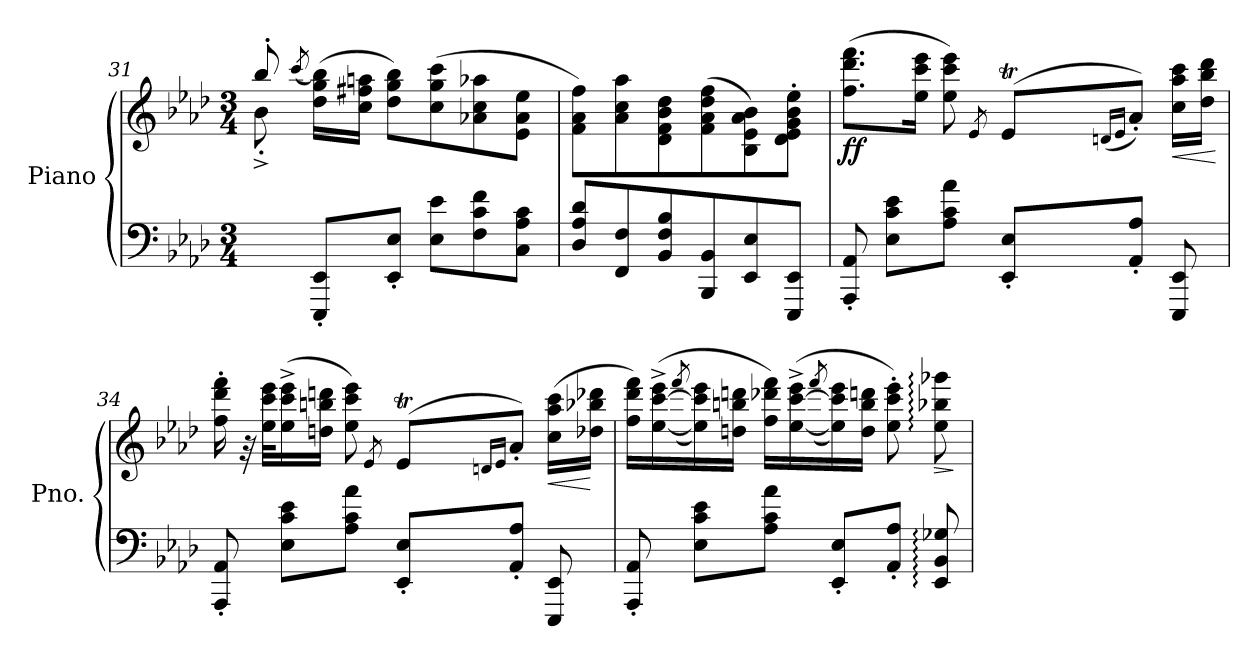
**kern	**kern	**dynam
*part1	*part1	*part1
*staff2	*staff1	*staff1/2
*I"Piano	*	*
*I'Pno.	*	*
!!LO:LB:g=z
*clefF4	*clefG2	*
*k[b-e-a-d-]	*k[b-e-a-d-]	*
*M3/4	*M3/4	*
=31	=31	=31
*	*^	*
8ryy	8bb-'/	8b-^'\	.
.	(>8qccc/	.	.
!	!	!	!LO:DY:b
8EEE-/' 8EE-/'L	(16dd-\ 16gg\ 16bb-\LL)	2ryy	other-dynamics
.	16cc\ 16ff#X\ 16aan\JJ	.	.
8EE-/' 8E-/'J	8dd-\ 8gg\ 8bb-\L)	.	.
8E-\ 8e-\L	(8cc\ 8gg\ 8ccc\	.	.
8F\ 8c\ 8f\	8a-X\ 8cc\ 8aa-X\	.	.
8C\ 8A-\ 8c\J	8e-\ 8a-\ 8ee-\J	8ryy	.
*	*v	*v	*
=32	=32	=32
8D-/ 8A-/ 8d-/L	8f\ 8a-\ 8ff\L)	.
8FF/ 8F/	8a-\ 8cc\ 8aa-\	.
8BB-/ 8F/ 8B-/	8d-\ 8f\ 8b-\ 8dd-\	.
8BBB-/ 8BB-/	(8f\ 8a-\ 8dd-\ 8ff\	.
8EE-/ 8E-/	8B-\ 8e-\ 8a-\ 8b-\)	.
8EEE-/ 8EE-/J	8d-\' 8e-\' 8g\' 8b-\' 8ee-\'J	.
=33	=33	=33
*	*^	*
!	!	!	!LO:DY:b
8AAA-/' 8AA-/'	(>8.ff\ 8.ddd-\ 8.fff\L	4.ryy	ff
8E-\ 8c\ 8e-\L	.	.	.
.	16ee-\ 16ccc\ 16eee-\Jk	.	.
8A-\ 8c\ 8a-\J	8ee-\ 8ccc\ 8eee-\)	.	.
.	8qe-/	.	.
8EE-/' 8E-/'L	(8e-T/L	32fyy	.
.	.	32e-yy	.
.	.	32fyy	.
.	.	32e-yy	.
.	(16qdn/LL	.	.
.	16qe-/JJ	.	.
8AA-/' 8A-/'J	8a-'/J))	4ryy	.
!	!	!	!LO:HP:b
8EEE-/ 8EE-/	16cc\ 16aa-\ 16ccc\LL	.	<
.	16dd-\ 16bb-\ 16ddd-\JJ	.	.
*	*v	*v	*
.	.	[
!!LO:LB:g=z
=34	=34	=34
*	*^	*
8AAA-/' 8AA-/'	16ryy	16ff\' 16ddd-\' 16fff\'	.
.	32rg	32ryy	.
.	32ryy	32ee-\ 32ccc\ 32eee-\KLL	.
8E-\ 8c\ 8e-\L	8ryy	(>16ee-\^ 16ccc\^ 16eee-\^	.
.	.	16ddn\ 16bbn\ 16dddn\JJ	.
8A-\ 8c\ 8a-\J	8ryy	8ee-\ 8ccc\ 8eee-\)	.
.	8qe-/	.	.
8EE-/' 8E-/'L	(8e-T/L	32fyy	.
.	.	32e-yy	.
.	.	32fyy	.
.	.	32e-yy	.
.	16qdn/LL	.	.
.	16qe-/JJ	.	.
8AA-/' 8A-/'J	8a-'/J)	4ryy	.
!	!	!	!LO:HP:b
8EEE-/ 8EE-/	(>16cc\ 16aa-\ 16ccc\LL	.	<
.	16dd-X\ 16bb-X\ 16ddd-X\JJ	.	[
*	*v	*v	*
=35	=35	=35
8AAA-/' 8AA-/'	16ff\ 16ddd-\ 16fff\LL)	.
.	([16ee-\^ [16ccc\^ 16eee-\^	.
.	(>8qfff/	.
8E-\ 8c\ 8e-\L	16ee-\] 16ccc\] 16eee-\)	.
.	16ddn\ 16bbn\ 16dddn\JJ	.
8A-\ 8c\ 8a-\J	16ff\ 16ddd-X\ 16fff\LL)	.
.	([16ee-\^ [16ccc\^ 16eee-\^	.
.	(>8qfff/	.
8EE-/' 8E-/'L	16ee-\] 16ccc\] 16eee-\)	.
.	16dd\ 16bb\ 16dddn\JJ	.
8AA-/' 8A-/'J	8ee-\' 8ccc\' 8eee-\')	.
!	!	!LO:HP:b
8EE-/: 8BB-/: 8G-X/:	8ee-\: 8bb-X\: 8ggg-X\:	>
.	.	]
=	=	=
*-	*-	*-
